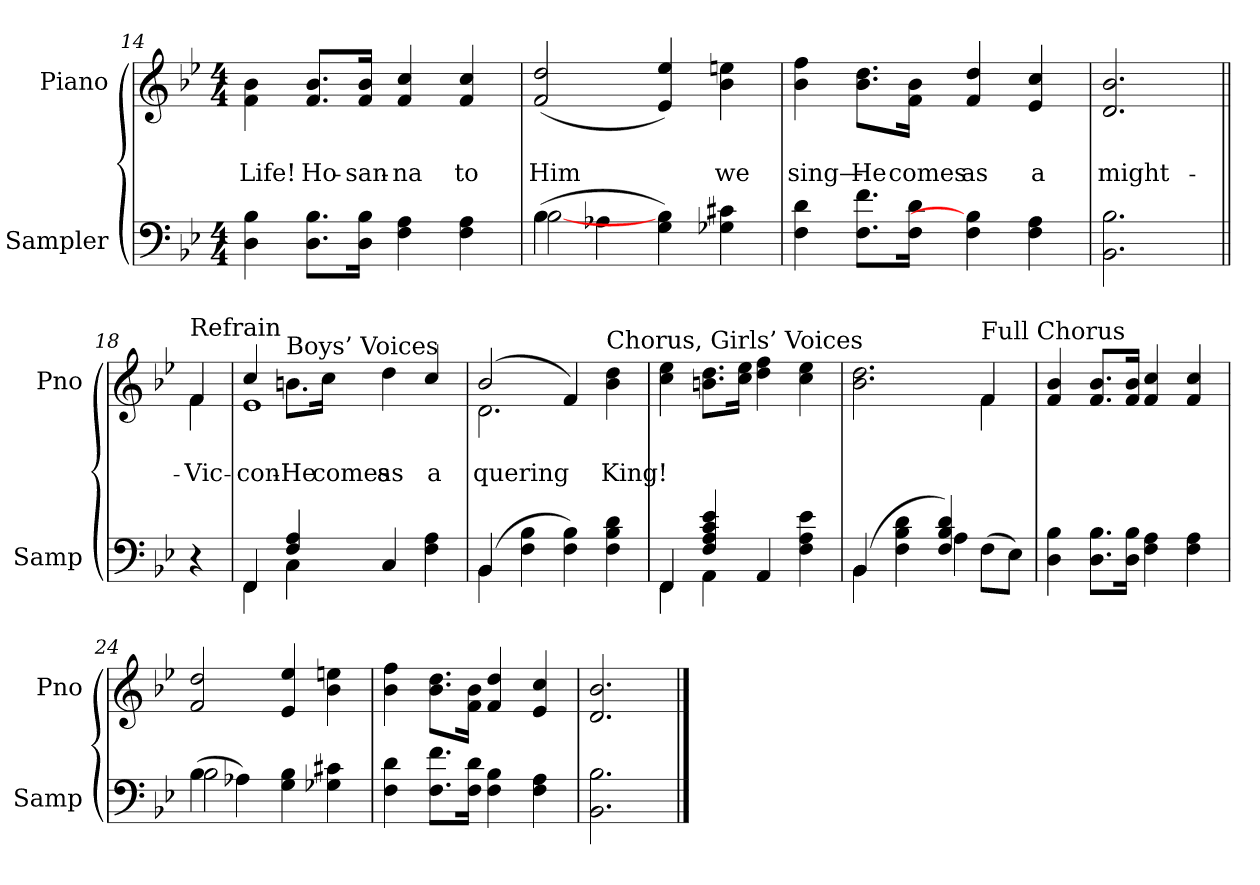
**kern	**kern	**text	**text
*part2	*part1	*part1	*part1
*staff2	*staff1	*staff1	*staff1
*I"Sampler	*I"Piano	*	*
*I'Samp	*I'Pno	*	*
*clefF4	*clefG2	*	*
*k[b-e-]	*k[b-e-]	*	*
*B-:	*B-:	*	*
*M4/4	*M4/4	*	*
=14	=14	=14	=14
4D 4B-	4f\ 4b-\	.	Life!
8.D\ 8.B-\L	8.f/ 8.b-/L	.	Ho-
16D\ 16B-\Jk	16f/ 16b-/Jk	.	-san-
4F 4A	4f 4cc	.	-na
4F 4A	4f 4cc	.	to
=15	=15	=15	=15
*^	*	*	*
(4B-\	[2B-	(2f 2dd	.	Him
4A-X\	.	.	.	.
4G 4B-)	2ryy	4e- 4ee-)	.	.
4G-X 4c#X	.	4b- 4een	.	we
*v	*v	*	*	*
=16	=16	=16	=16
4F\ 4d\	4b- 4ff	.	sing—
8.F\ 8.f\L	8.b-\ 8.dd\L	.	He
16F\ 16d\Jk	16f\ 16b-\Jk	.	comes
4F\ 4B-\]	4f 4dd	.	as
4F\ 4A\	4e- 4cc	.	a
=17	=17	=17	=17
2.BB-\ 2.B-\	2.d 2.b-	.	might-
=18||	=18||	=18||	=18||
*	*^	*	*
!	!LO:TX:t=Refrain	!	!	!
4r	4f/	4f	.	Vic-
=19	=19	=19	=19	=19
*^	*	*	*	*
4FF/	4FF	4cc/	1e-	.	con-
!	!	!LO:TX:t=Boys’ Voices	!	!	!
4F 4A	4C	8.bn\L	.	.	He
.	.	16cc\Jk	.	.	comes
4C/	2ryy	4dd\	.	.	as
4F 4A	.	4cc/	.	.	a
=20	=20	=20	=20	=20	=20
(4BB-/	4BB-	(2b-/	2.d	.	-quering
4F 4B-	2.ryy	.	.	.	.
4F 4B-)	.	4f/)	.	.	.
!	!	!LO:TX:t=Chorus, Girls’ Voices	!	!	!
4F 4B- 4d	.	4b- 4dd	4ryy	.	King!
*	*	*v	*v	*	*
=21	=21	=21	=21	=21
4FF/	4FF	4cc 4ee-	.	.
4F 4A 4c 4e-	4AA	8.bn\ 8.dd\L	.	.
.	.	16cc\ 16ee-\Jk	.	.
4AA/	2ryy	4dd 4ff	.	.
4F 4A 4e-	.	4cc 4ee-	.	.
=22	=22	=22	=22	=22
*	*	*^	*	*
(4BB-/	4BB-	2.b- 2.dd	2.ryy	.	.
4F 4B- 4d	4ryy	.	.	.	.
4F 4B- 4d)	4A	.	.	.	.
!	!	!LO:TX:t=Full Chorus	!	!	!
(8F\L	4ryy	4f/	4f	.	.
8E-\J)	.	.	.	.	.
*v	*v	*	*	*	*
*	*v	*v	*	*
=23	=23	=23	=23
4D 4B-	4f 4b-	.	.
8.D\ 8.B-\L	8.f/ 8.b-/L	.	.
16D\ 16B-\Jk	16f/ 16b-/Jk	.	.
4F 4A	4f 4cc	.	.
4F 4A	4f 4cc	.	.
=24	=24	=24	=24
*^	*	*	*
(4B-\	2B-	2f 2dd	.	.
4A-X\)	.	.	.	.
4G 4B-	2ryy	4e- 4ee-	.	.
4G-X 4c#X	.	4b- 4een	.	.
*v	*v	*	*	*
=25	=25	=25	=25
4F 4d	4b- 4ff	.	.
8.F\ 8.f\L	8.b-\ 8.dd\L	.	.
16F\ 16d\Jk	16f\ 16b-\Jk	.	.
4F 4B-	4f 4dd	.	.
4F 4A	4e- 4cc	.	.
=26	=26	=26	=26
2.BB- 2.B-	2.d 2.b-	.	.
==	==	==	==
*-	*-	*-	*-
